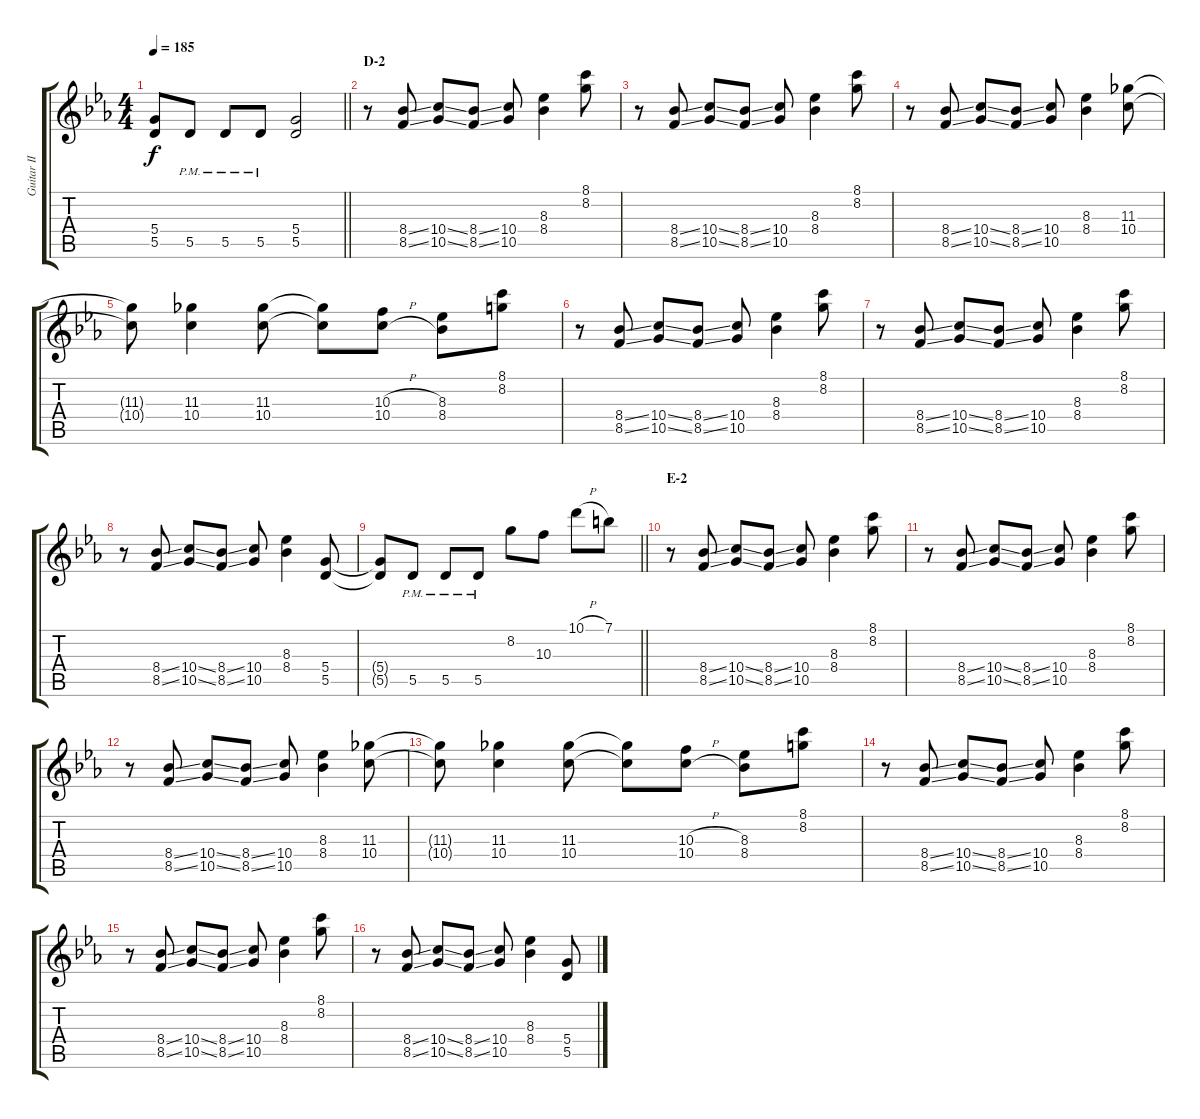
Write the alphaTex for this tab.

\track ("Guitar II" "Guitar II") {instrument overdrivenguitar}
\staff {score tabs}
\tuning (E4 B3 G3 D3 A2 E2) {hide}
\ts (4 4)
\tempo 185
\clef g2
\barLineRight lightlight
\ks eb
(5.4{t} 5.5{t}).8{dy f} 5.5{pm}.8 5.5{pm}.8 5.5{pm}.8 (5.4 5.5).2 |
\section ("" "D-2")
r.8 (8.4{ss} 8.5{ss}).8 (10.4{ss} 10.5{ss}).8 (8.4{ss} 8.5{ss}).8 (10.4 10.5).8 (8.3 8.4).4 (8.1 8.2).8 |
r.8 (8.4{ss} 8.5{ss}).8 (10.4{ss} 10.5{ss}).8 (8.4{ss} 8.5{ss}).8 (10.4 10.5).8 (8.3 8.4).4 (8.1 8.2).8 |
r.8 (8.4{ss} 8.5{ss}).8 (10.4{ss} 10.5{ss}).8 (8.4{ss} 8.5{ss}).8 (10.4 10.5).8 (8.3 8.4).4 (11.3 10.4).8 |
(11.3{t} 10.4{t}).8 (11.3 10.4).4 (11.3 10.4).8 (11.3{t} 10.4{t}).8 (10.3{h} 10.4{h}).8 (8.3 8.4).8 (8.1 8.2).8 |
r.8 (8.4{ss} 8.5{ss}).8 (10.4{ss} 10.5{ss}).8 (8.4{ss} 8.5{ss}).8 (10.4 10.5).8 (8.3 8.4).4 (8.1 8.2).8 |
r.8 (8.4{ss} 8.5{ss}).8 (10.4{ss} 10.5{ss}).8 (8.4{ss} 8.5{ss}).8 (10.4 10.5).8 (8.3 8.4).4 (8.1 8.2).8 |
r.8 (8.4{ss} 8.5{ss}).8 (10.4{ss} 10.5{ss}).8 (8.4{ss} 8.5{ss}).8 (10.4 10.5).8 (8.3 8.4).4 (5.4 5.5).8 |
\barLineRight lightlight
(5.4{t} 5.5{t}).8 5.5{pm}.8 5.5{pm}.8 5.5{pm}.8 8.2.8 10.3.8 10.1{h}.8 7.1.8 |
\section ("" "E-2")
r.8 (8.4{ss} 8.5{ss}).8 (10.4{ss} 10.5{ss}).8 (8.4{ss} 8.5{ss}).8 (10.4 10.5).8 (8.3 8.4).4 (8.1 8.2).8 |
r.8 (8.4{ss} 8.5{ss}).8 (10.4{ss} 10.5{ss}).8 (8.4{ss} 8.5{ss}).8 (10.4 10.5).8 (8.3 8.4).4 (8.1 8.2).8 |
r.8 (8.4{ss} 8.5{ss}).8 (10.4{ss} 10.5{ss}).8 (8.4{ss} 8.5{ss}).8 (10.4 10.5).8 (8.3 8.4).4 (11.3 10.4).8 |
(11.3{t} 10.4{t}).8 (11.3 10.4).4 (11.3 10.4).8 (11.3{t} 10.4{t}).8 (10.3{h} 10.4{h}).8 (8.3 8.4).8 (8.1 8.2).8 |
r.8 (8.4{ss} 8.5{ss}).8 (10.4{ss} 10.5{ss}).8 (8.4{ss} 8.5{ss}).8 (10.4 10.5).8 (8.3 8.4).4 (8.1 8.2).8 |
r.8 (8.4{ss} 8.5{ss}).8 (10.4{ss} 10.5{ss}).8 (8.4{ss} 8.5{ss}).8 (10.4 10.5).8 (8.3 8.4).4 (8.1 8.2).8 |
r.8 (8.4{ss} 8.5{ss}).8 (10.4{ss} 10.5{ss}).8 (8.4{ss} 8.5{ss}).8 (10.4 10.5).8 (8.3 8.4).4 (5.4 5.5).8
